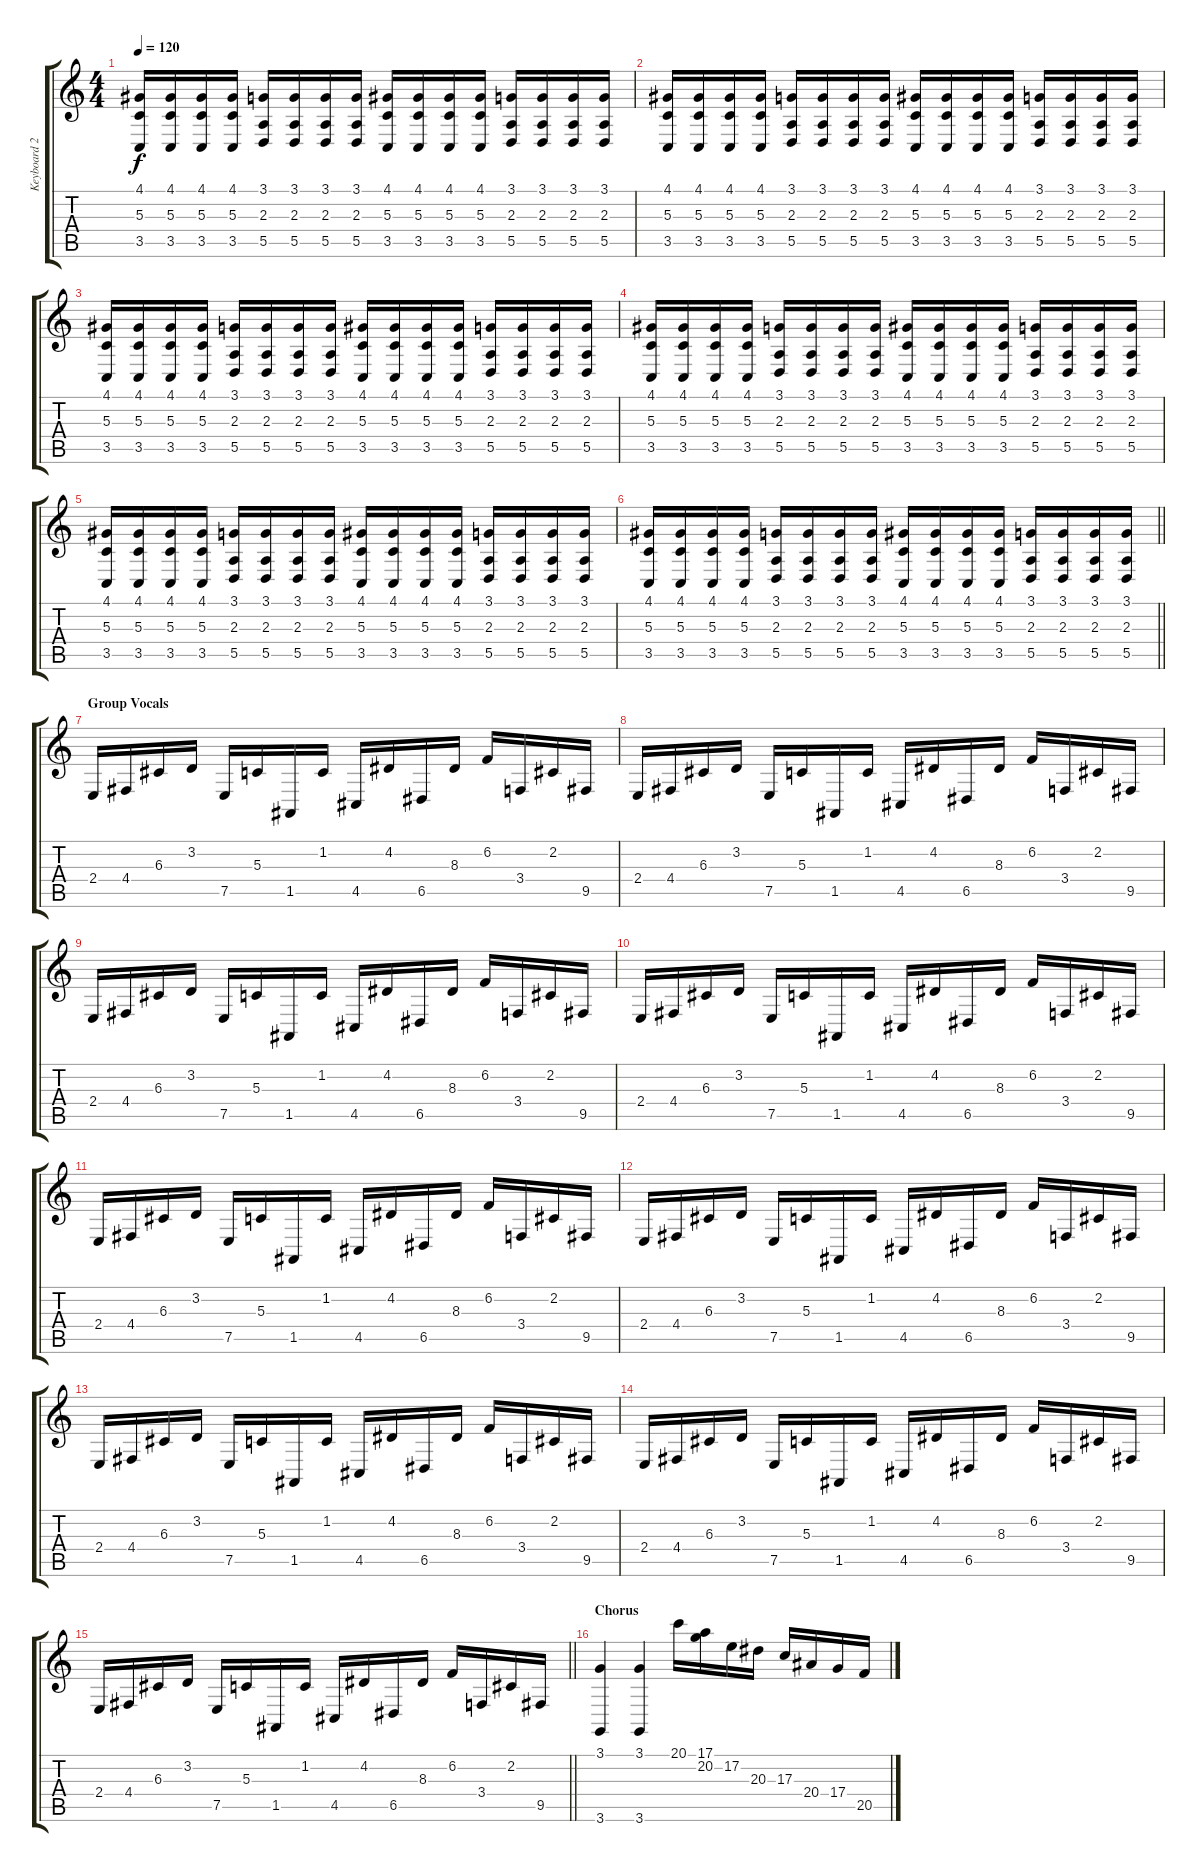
\track ("Keyboard 2" "Keyboard 2") {instrument pad3polysynth}
\staff {score tabs}
\tuning (E4 B3 G3 D3 A2 E2) {hide}
\ts (4 4)
\tempo 120
\clef g2
\ks c
(4.1 5.3 3.5).16{dy f} (4.1 5.3 3.5).16 (4.1 5.3 3.5).16 (4.1 5.3 3.5).16 (3.1 2.3 5.5).16 (3.1 2.3 5.5).16 (3.1 2.3 5.5).16 (3.1 2.3 5.5).16 (4.1 5.3 3.5).16 (4.1 5.3 3.5).16 (4.1 5.3 3.5).16 (4.1 5.3 3.5).16 (3.1 2.3 5.5).16 (3.1 2.3 5.5).16 (3.1 2.3 5.5).16 (3.1 2.3 5.5).16 |
(4.1 5.3 3.5).16 (4.1 5.3 3.5).16 (4.1 5.3 3.5).16 (4.1 5.3 3.5).16 (3.1 2.3 5.5).16 (3.1 2.3 5.5).16 (3.1 2.3 5.5).16 (3.1 2.3 5.5).16 (4.1 5.3 3.5).16 (4.1 5.3 3.5).16 (4.1 5.3 3.5).16 (4.1 5.3 3.5).16 (3.1 2.3 5.5).16 (3.1 2.3 5.5).16 (3.1 2.3 5.5).16 (3.1 2.3 5.5).16 |
(4.1 5.3 3.5).16 (4.1 5.3 3.5).16 (4.1 5.3 3.5).16 (4.1 5.3 3.5).16 (3.1 2.3 5.5).16 (3.1 2.3 5.5).16 (3.1 2.3 5.5).16 (3.1 2.3 5.5).16 (4.1 5.3 3.5).16 (4.1 5.3 3.5).16 (4.1 5.3 3.5).16 (4.1 5.3 3.5).16 (3.1 2.3 5.5).16 (3.1 2.3 5.5).16 (3.1 2.3 5.5).16 (3.1 2.3 5.5).16 |
(4.1 5.3 3.5).16 (4.1 5.3 3.5).16 (4.1 5.3 3.5).16 (4.1 5.3 3.5).16 (3.1 2.3 5.5).16 (3.1 2.3 5.5).16 (3.1 2.3 5.5).16 (3.1 2.3 5.5).16 (4.1 5.3 3.5).16 (4.1 5.3 3.5).16 (4.1 5.3 3.5).16 (4.1 5.3 3.5).16 (3.1 2.3 5.5).16 (3.1 2.3 5.5).16 (3.1 2.3 5.5).16 (3.1 2.3 5.5).16 |
(4.1 5.3 3.5).16 (4.1 5.3 3.5).16 (4.1 5.3 3.5).16 (4.1 5.3 3.5).16 (3.1 2.3 5.5).16 (3.1 2.3 5.5).16 (3.1 2.3 5.5).16 (3.1 2.3 5.5).16 (4.1 5.3 3.5).16 (4.1 5.3 3.5).16 (4.1 5.3 3.5).16 (4.1 5.3 3.5).16 (3.1 2.3 5.5).16 (3.1 2.3 5.5).16 (3.1 2.3 5.5).16 (3.1 2.3 5.5).16 |
\barLineRight lightlight
(4.1 5.3 3.5).16 (4.1 5.3 3.5).16 (4.1 5.3 3.5).16 (4.1 5.3 3.5).16 (3.1 2.3 5.5).16 (3.1 2.3 5.5).16 (3.1 2.3 5.5).16 (3.1 2.3 5.5).16 (4.1 5.3 3.5).16 (4.1 5.3 3.5).16 (4.1 5.3 3.5).16 (4.1 5.3 3.5).16 (3.1 2.3 5.5).16 (3.1 2.3 5.5).16 (3.1 2.3 5.5).16 (3.1 2.3 5.5).16 |
\section ("" "Group Vocals")
2.4.16 4.4.16 6.3.16 3.2.16 7.5.16 5.3.16 1.5.16 1.2.16 4.5.16 4.2.16 6.5.16 8.3.16 6.2.16 3.4.16 2.2.16 9.5.16 |
2.4.16 4.4.16 6.3.16 3.2.16 7.5.16 5.3.16 1.5.16 1.2.16 4.5.16 4.2.16 6.5.16 8.3.16 6.2.16 3.4.16 2.2.16 9.5.16 |
2.4.16 4.4.16 6.3.16 3.2.16 7.5.16 5.3.16 1.5.16 1.2.16 4.5.16 4.2.16 6.5.16 8.3.16 6.2.16 3.4.16 2.2.16 9.5.16 |
2.4.16 4.4.16 6.3.16 3.2.16 7.5.16 5.3.16 1.5.16 1.2.16 4.5.16 4.2.16 6.5.16 8.3.16 6.2.16 3.4.16 2.2.16 9.5.16 |
2.4.16 4.4.16 6.3.16 3.2.16 7.5.16 5.3.16 1.5.16 1.2.16 4.5.16 4.2.16 6.5.16 8.3.16 6.2.16 3.4.16 2.2.16 9.5.16 |
2.4.16 4.4.16 6.3.16 3.2.16 7.5.16 5.3.16 1.5.16 1.2.16 4.5.16 4.2.16 6.5.16 8.3.16 6.2.16 3.4.16 2.2.16 9.5.16 |
2.4.16 4.4.16 6.3.16 3.2.16 7.5.16 5.3.16 1.5.16 1.2.16 4.5.16 4.2.16 6.5.16 8.3.16 6.2.16 3.4.16 2.2.16 9.5.16 |
2.4.16 4.4.16 6.3.16 3.2.16 7.5.16 5.3.16 1.5.16 1.2.16 4.5.16 4.2.16 6.5.16 8.3.16 6.2.16 3.4.16 2.2.16 9.5.16 |
\barLineRight lightlight
2.4.16 4.4.16 6.3.16 3.2.16 7.5.16 5.3.16 1.5.16 1.2.16 4.5.16 4.2.16 6.5.16 8.3.16 6.2.16 3.4.16 2.2.16 9.5.16 |
\section ("" "Chorus")
(3.1 3.6).4 (3.1 3.6).4 20.1.16 (17.1 20.2).16 17.2.16 20.3.16 17.3.16 20.4.16 17.4.16 20.5.16
